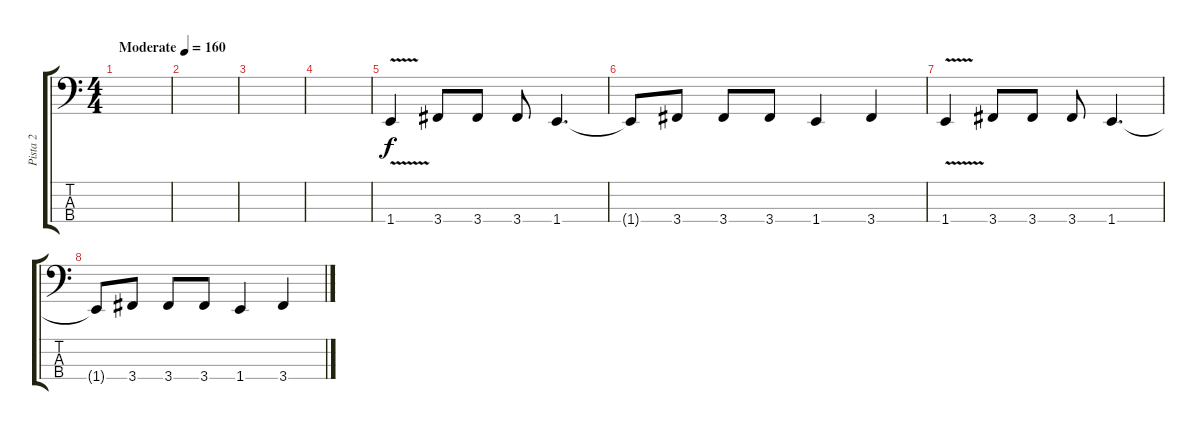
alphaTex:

\track ("Pista 2" "Pista 2") {instrument electricbasspick}
\staff {score tabs}
\tuning (Gb2 Db2 Ab1 Eb1) {hide}
\ts (4 4)
\tempo (160 "Moderate")
\clef f4
\ks c
|
|
|
|
1.4{v}.4 3.4.8 3.4.8 3.4.8 1.4.4{d} |
1.4{t}.8 3.4.8 3.4.8 3.4.8 1.4.4 3.4.4 |
1.4{v}.4 3.4.8 3.4.8 3.4.8 1.4.4{d} |
1.4{t}.8 3.4.8 3.4.8 3.4.8 1.4.4 3.4.4
